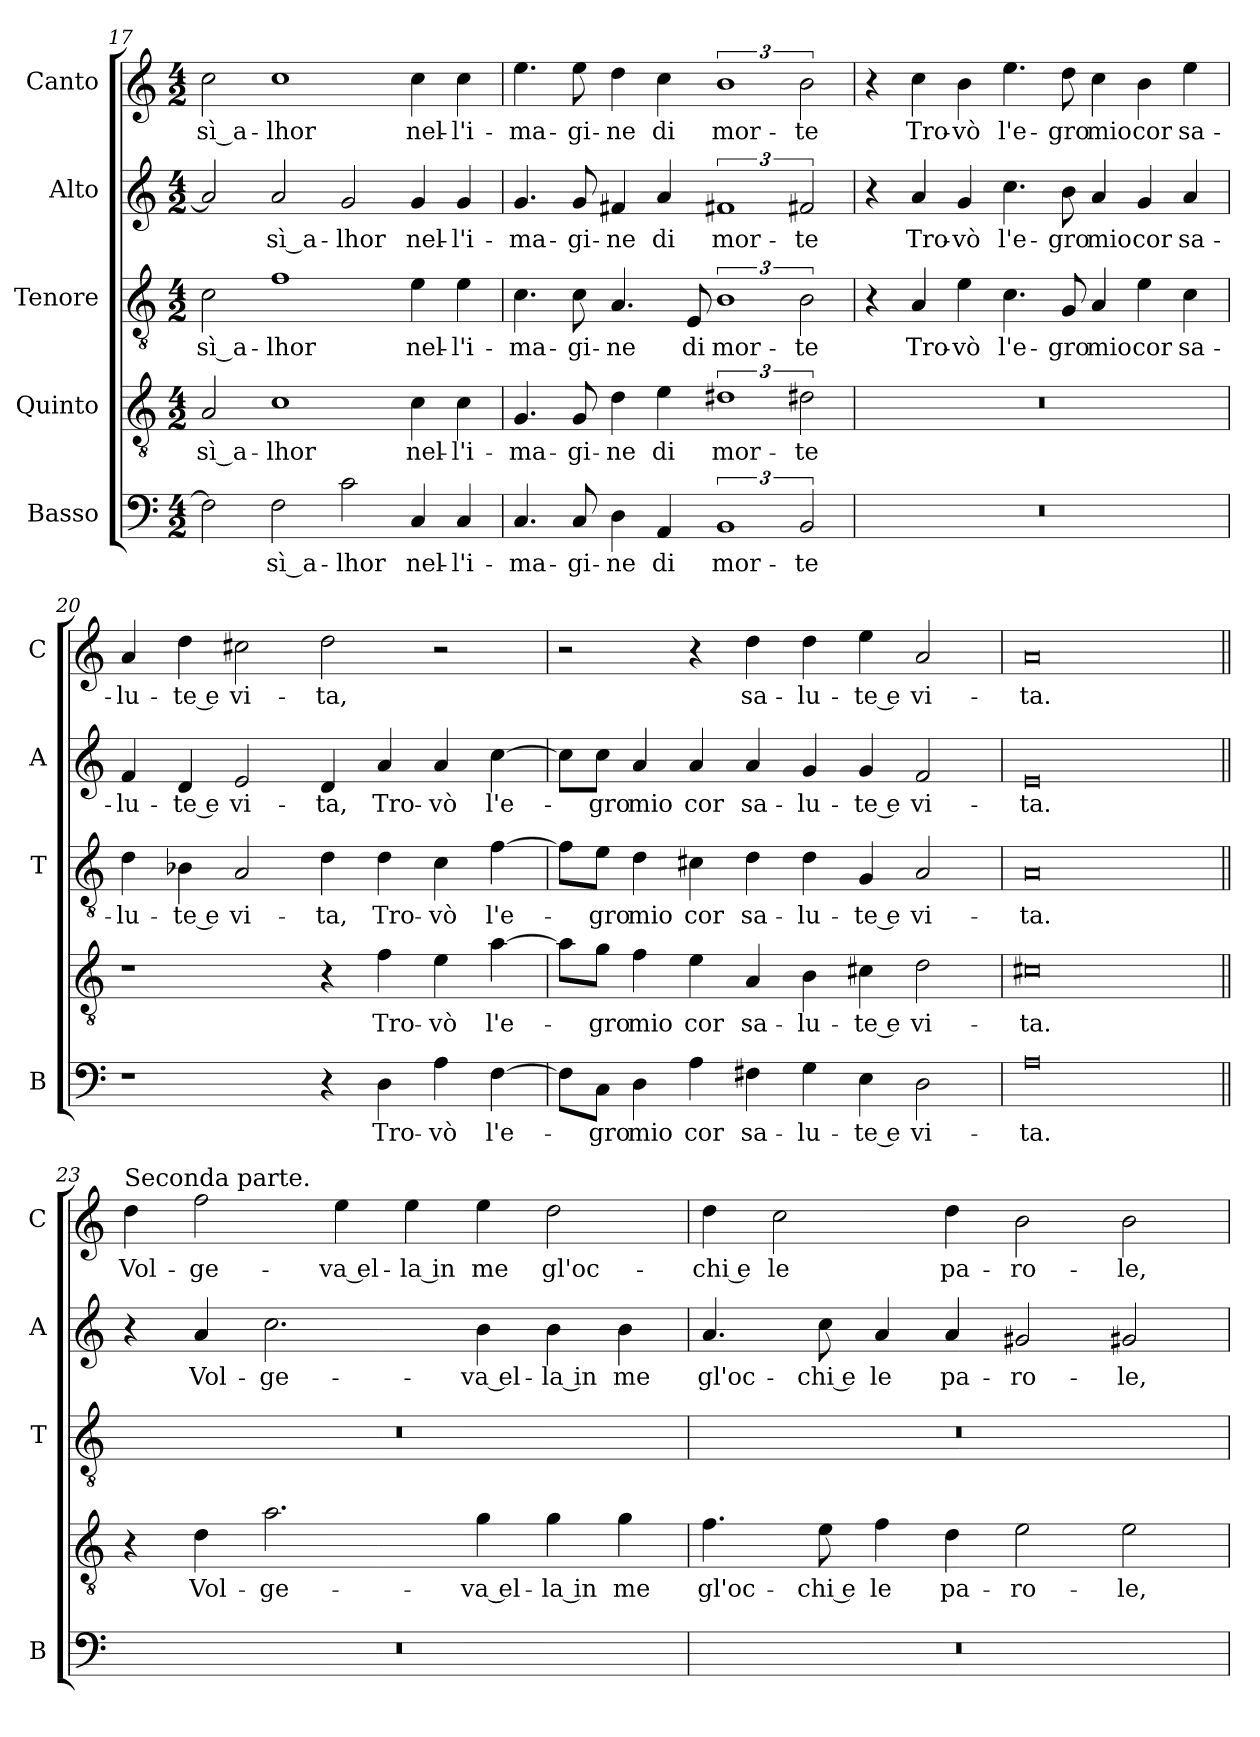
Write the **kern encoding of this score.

**kern	**text	**kern	**text	**kern	**text	**kern	**text	**kern	**text
*part5	*part5	*part4	*part4	*part3	*part3	*part2	*part2	*part1	*part1
*staff5	*staff5	*staff4	*staff4	*staff3	*staff3	*staff2	*staff2	*staff1	*staff1
*I"Basso	*	*I"Quinto	*	*I"Tenore	*	*I"Alto	*	*I"Canto	*
*I'B	*	*	*	*I'T	*	*I'A	*	*I'C	*
*clefF4	*	*clefGv2	*	*clefGv2	*	*clefG2	*	*clefG2	*
*k[]	*	*k[]	*	*k[]	*	*k[]	*	*k[]	*
*M4/2	*	*M4/2	*	*M4/2	*	*M4/2	*	*M4/2	*
=17	=17	=17	=17	=17	=17	=17	=17	=17	=17
2F]	.	2A	-sì a-	2c	-sì a-	2a]	.	2cc	-sì a-
2F	-sì a-	1c	-lhor	1f	-lhor	2a	-sì a-	1cc	-lhor
2c	-lhor	.	.	.	.	2g	-lhor	.	.
4C	nel-	4c	nel-	4e	nel-	4g	nel-	4cc	nel-
4C	-l'i-	4c	-l'i-	4e	-l'i-	4g	-l'i-	4cc	-l'i-
=18	=18	=18	=18	=18	=18	=18	=18	=18	=18
4.C	-ma-	4.G	-ma-	4.c	-ma-	4.g	-ma-	4.ee	-ma-
8C	-gi-	8G	-gi-	8c	-gi-	8g	-gi-	8ee	-gi-
4D	-ne	4d	-ne	4.A	-ne	4f#X	-ne	4dd	-ne
4AA	di	4e	di	.	.	4a	di	4cc	di
.	.	.	.	8E	di	.	.	.	.
3%2BB	mor-	3%2d#X	mor-	3%2B	mor-	3%2f#X	mor-	3%2b	mor-
3BB	-te	3d#X	-te	3B	-te	3f#X	-te	3b	-te
=19	=19	=19	=19	=19	=19	=19	=19	=19	=19
0r	.	0r	.	4r	.	4r	.	4r	.
.	.	.	.	4A	Tro-	4a	Tro-	4cc	Tro-
.	.	.	.	4e	-vò	4g	-vò	4b	-vò
.	.	.	.	4.c	l'e-	4.cc	l'e-	4.ee	l'e-
.	.	.	.	8G	-gro	8b	-gro	8dd	-gro
.	.	.	.	4A	mio	4a	mio	4cc	mio
.	.	.	.	4e	cor	4g	cor	4b	cor
.	.	.	.	4c	sa-	4a	sa-	4ee	sa-
=20	=20	=20	=20	=20	=20	=20	=20	=20	=20
1r	.	1r	.	4d	-lu-	4f	-lu-	4a	-lu-
.	.	.	.	4B-X	-te e	4d	-te e	4dd	-te e
.	.	.	.	2A	vi-	2e	vi-	2cc#X	vi-
4r	.	4r	.	4d	-ta,	4d	-ta,	2dd	-ta,
4D	Tro-	4f	Tro-	4d	Tro-	4a	Tro-	.	.
4A	-vò	4e	-vò	4c	-vò	4a	-vò	2r	.
[4F	l'e-	[4a	l'e-	[4f	l'e-	[4cc	l'e-	.	.
=21	=21	=21	=21	=21	=21	=21	=21	=21	=21
8F\L]	.	8a\L]	.	8f\L]	.	8cc\L]	.	2r	.
8C\J	-gro	8g\J	-gro	8e\J	-gro	8cc\J	-gro	.	.
4D	mio	4f	mio	4d	mio	4a	mio	.	.
4A	cor	4e	cor	4c#X	cor	4a	cor	4r	.
4F#X	sa-	4A	sa-	4d	sa-	4a	sa-	4dd	sa-
4G	-lu-	4B	-lu-	4d	-lu-	4g	-lu-	4dd	-lu-
4E	-te e	4c#X	-te e	4G	-te e	4g	-te e	4ee	-te e
2D	vi-	2d	vi-	2A	vi-	2f	vi-	2a	vi-
=22	=22	=22	=22	=22	=22	=22	=22	=22	=22
0A	-ta.	0c#X	-ta.	0A	-ta.	0e	-ta.	0a	-ta.
=23||	=23||	=23||	=23||	=23||	=23||	=23||	=23||	=23||	=23||
!	!	!	!	!	!	!	!	!LO:TX:a:t=Seconda parte.	!
0r	.	4r	.	0r	.	4r	.	4dd	Vol-
.	.	4d	Vol-	.	.	4a	Vol-	2ff	-ge-
.	.	2.a	-ge-	.	.	2.cc	-ge-	.	.
.	.	.	.	.	.	.	.	4ee	-va el-
.	.	.	.	.	.	.	.	4ee	-la in
.	.	4g	-va el-	.	.	4b	-va el-	4ee	me
.	.	4g	-la in	.	.	4b	-la in	2dd	gl'oc-
.	.	4g	me	.	.	4b	me	.	.
=24	=24	=24	=24	=24	=24	=24	=24	=24	=24
0r	.	4.f	gl'oc-	0r	.	4.a	gl'oc-	4dd	-chi e
.	.	.	.	.	.	.	.	2cc	le
.	.	8e	-chi e	.	.	8cc	-chi e	.	.
.	.	4f	le	.	.	4a	le	.	.
.	.	4d	pa-	.	.	4a	pa-	4dd	pa-
.	.	2e	-ro-	.	.	2g#X	-ro-	2b	-ro-
.	.	2e	-le,	.	.	2g#X	-le,	2b	-le,
=	=	=	=	=	=	=	=	=	=
*-	*-	*-	*-	*-	*-	*-	*-	*-	*-
